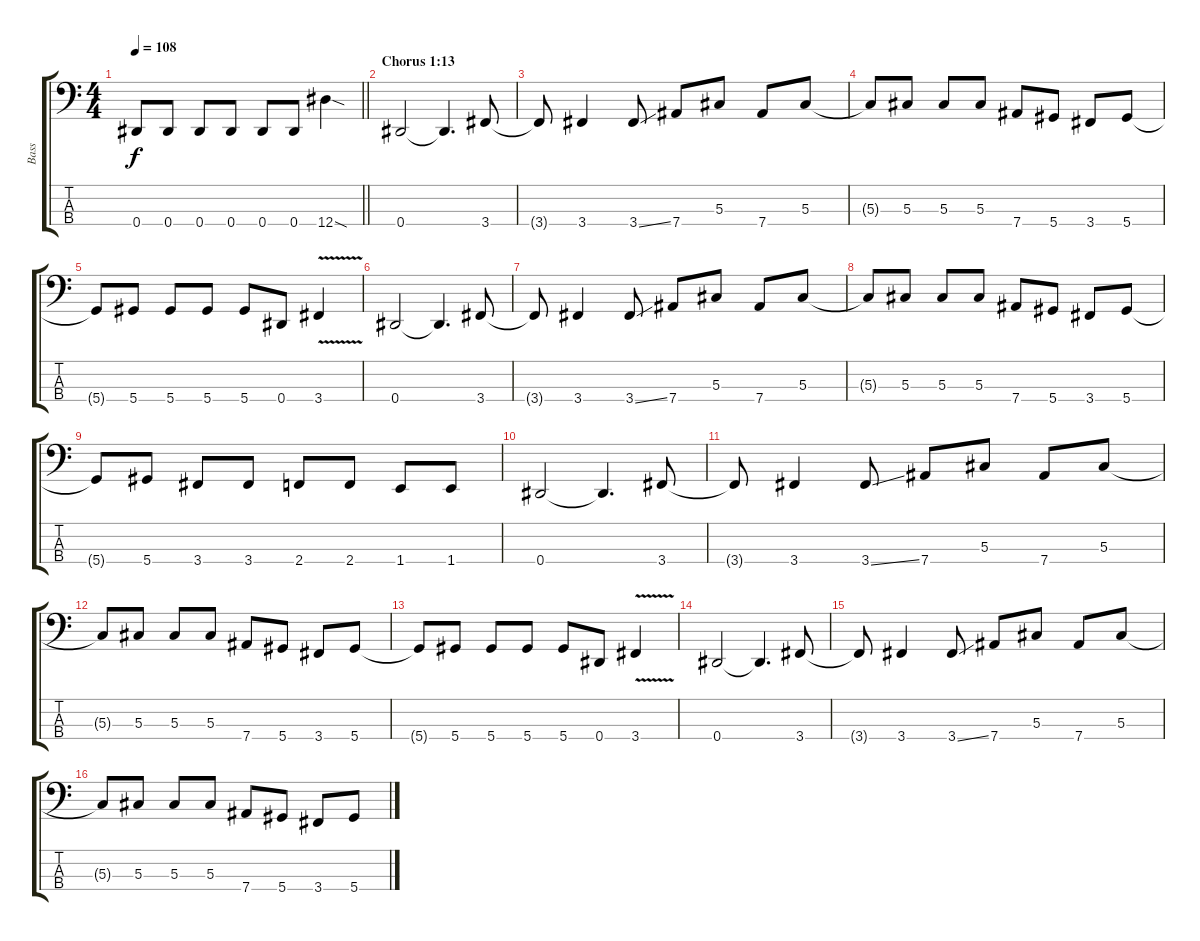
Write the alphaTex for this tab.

\track ("Bass" "Bass") {instrument electricbassfinger}
\staff {score tabs}
\tuning (Gb2 Db2 Ab1 Eb1) {hide}
\ts (4 4)
\tempo 108
\clef f4
\barLineRight lightlight
\ks c
0.4.8{dy f} 0.4.8 0.4.8 0.4.8 0.4.8 0.4.8 12.4{sod}.4 |
\section ("" "Chorus 1:13")
0.4.2 0.4{t}.4{d} 3.4.8 |
3.4{t}.8 3.4.4 3.4{ss}.8 7.4.8 5.3.8 7.4.8 5.3.8 |
5.3{t}.8 5.3.8 5.3.8 5.3.8 7.4.8 5.4.8 3.4.8 5.4.8 |
5.4{t}.8 5.4.8 5.4.8 5.4.8 5.4.8 0.4.8 3.4{v}.4 |
0.4.2 0.4{t}.4{d} 3.4.8 |
3.4{t}.8 3.4.4 3.4{ss}.8 7.4.8 5.3.8 7.4.8 5.3.8 |
5.3{t}.8 5.3.8 5.3.8 5.3.8 7.4.8 5.4.8 3.4.8 5.4.8 |
5.4{t}.8 5.4.8 3.4.8 3.4.8 2.4.8 2.4.8 1.4.8 1.4.8 |
0.4.2 0.4{t}.4{d} 3.4.8 |
3.4{t}.8 3.4.4 3.4{ss}.8 7.4.8 5.3.8 7.4.8 5.3.8 |
5.3{t}.8 5.3.8 5.3.8 5.3.8 7.4.8 5.4.8 3.4.8 5.4.8 |
5.4{t}.8 5.4.8 5.4.8 5.4.8 5.4.8 0.4.8 3.4{v}.4 |
0.4.2 0.4{t}.4{d} 3.4.8 |
3.4{t}.8 3.4.4 3.4{ss}.8 7.4.8 5.3.8 7.4.8 5.3.8 |
5.3{t}.8 5.3.8 5.3.8 5.3.8 7.4.8 5.4.8 3.4.8 5.4.8
